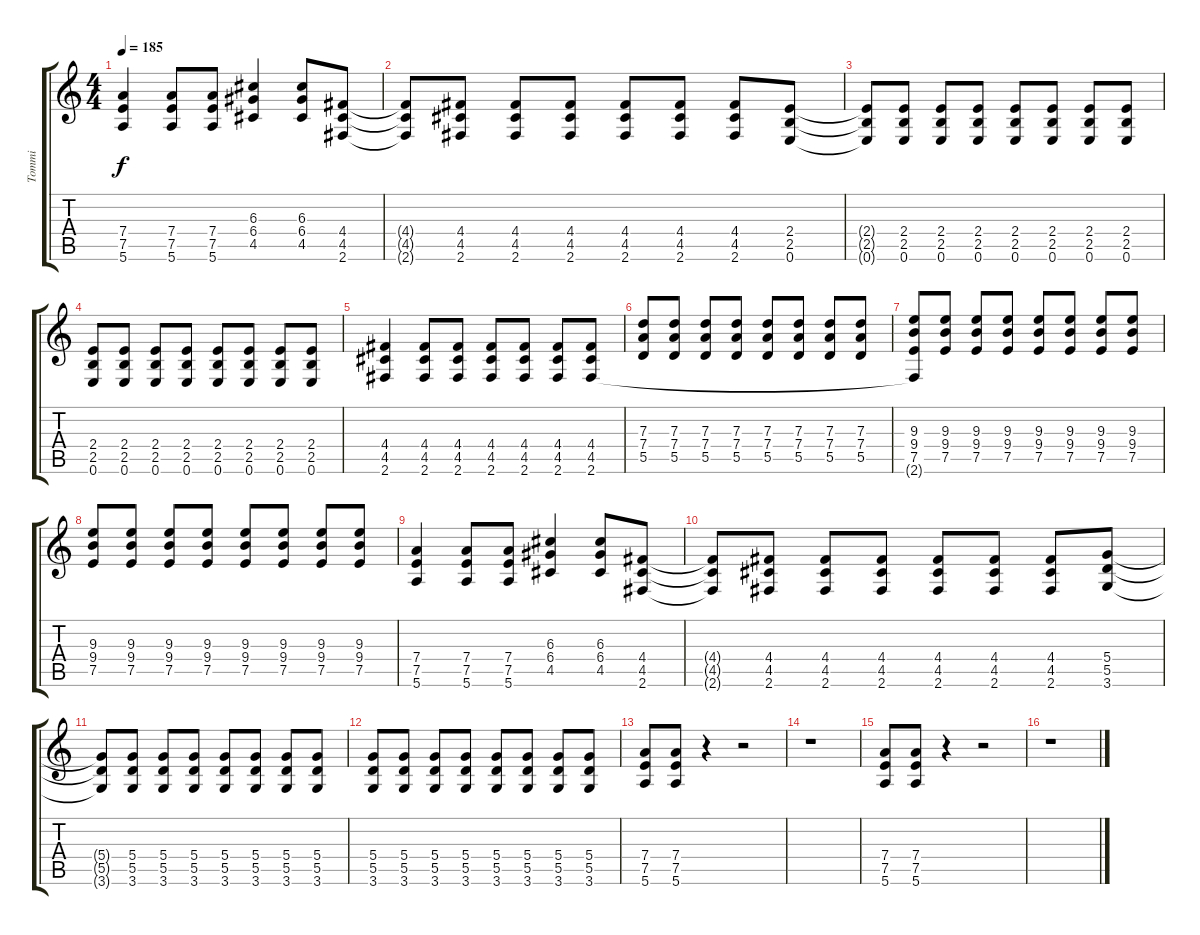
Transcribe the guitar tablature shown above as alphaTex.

\track ("Tommi" "Tommi") {instrument distortionguitar}
\staff {score tabs}
\tuning (E4 B3 G3 D3 A2 E2) {hide}
\ts (4 4)
\tempo 185
\clef g2
\ks c
(7.4 7.5 5.6).4{dy f} (7.4 7.5 5.6).8 (7.4 7.5 5.6).8 (6.3 6.4 4.5).4 (6.3 6.4 4.5).8 (4.4 4.5 2.6).8 |
(4.4{t} 4.5{t} 2.6{t}).8 (4.4 4.5 2.6).8 (4.4 4.5 2.6).8 (4.4 4.5 2.6).8 (4.4 4.5 2.6).8 (4.4 4.5 2.6).8 (4.4 4.5 2.6).8 (2.4 2.5 0.6).8 |
(2.4{t} 2.5{t} 0.6{t}).8 (2.4 2.5 0.6).8 (2.4 2.5 0.6).8 (2.4 2.5 0.6).8 (2.4 2.5 0.6).8 (2.4 2.5 0.6).8 (2.4 2.5 0.6).8 (2.4 2.5 0.6).8 |
(2.4 2.5 0.6).8 (2.4 2.5 0.6).8 (2.4 2.5 0.6).8 (2.4 2.5 0.6).8 (2.4 2.5 0.6).8 (2.4 2.5 0.6).8 (2.4 2.5 0.6).8 (2.4 2.5 0.6).8 |
(4.4 4.5 2.6).4 (4.4 4.5 2.6).8 (4.4 4.5 2.6).8 (4.4 4.5 2.6).8 (4.4 4.5 2.6).8 (4.4 4.5 2.6).8 (4.4 4.5 2.6).8 |
(7.3 7.4 5.5).8 (7.3 7.4 5.5).8 (7.3 7.4 5.5).8 (7.3 7.4 5.5).8 (7.3 7.4 5.5).8 (7.3 7.4 5.5).8 (7.3 7.4 5.5).8 (7.3 7.4 5.5).8 |
(9.3 9.4 7.5 2.6{t}).8 (9.3 9.4 7.5).8 (9.3 9.4 7.5).8 (9.3 9.4 7.5).8 (9.3 9.4 7.5).8 (9.3 9.4 7.5).8 (9.3 9.4 7.5).8 (9.3 9.4 7.5).8 |
(9.3 9.4 7.5).8 (9.3 9.4 7.5).8 (9.3 9.4 7.5).8 (9.3 9.4 7.5).8 (9.3 9.4 7.5).8 (9.3 9.4 7.5).8 (9.3 9.4 7.5).8 (9.3 9.4 7.5).8 |
(7.4 7.5 5.6).4 (7.4 7.5 5.6).8 (7.4 7.5 5.6).8 (6.3 6.4 4.5).4 (6.3 6.4 4.5).8 (4.4 4.5 2.6).8 |
(4.4{t} 4.5{t} 2.6{t}).8 (4.4 4.5 2.6).8 (4.4 4.5 2.6).8 (4.4 4.5 2.6).8 (4.4 4.5 2.6).8 (4.4 4.5 2.6).8 (4.4 4.5 2.6).8 (5.4 5.5 3.6).8 |
(5.4{t} 5.5{t} 3.6{t}).8 (5.4 5.5 3.6).8 (5.4 5.5 3.6).8 (5.4 5.5 3.6).8 (5.4 5.5 3.6).8 (5.4 5.5 3.6).8 (5.4 5.5 3.6).8 (5.4 5.5 3.6).8 |
(5.4 5.5 3.6).8 (5.4 5.5 3.6).8 (5.4 5.5 3.6).8 (5.4 5.5 3.6).8 (5.4 5.5 3.6).8 (5.4 5.5 3.6).8 (5.4 5.5 3.6).8 (5.4 5.5 3.6).8 |
(7.4 7.5 5.6).8 (7.4 7.5 5.6).8 r.4 r.2 |
r.1 |
(7.4 7.5 5.6).8 (7.4 7.5 5.6).8 r.4 r.2 |
r.1
